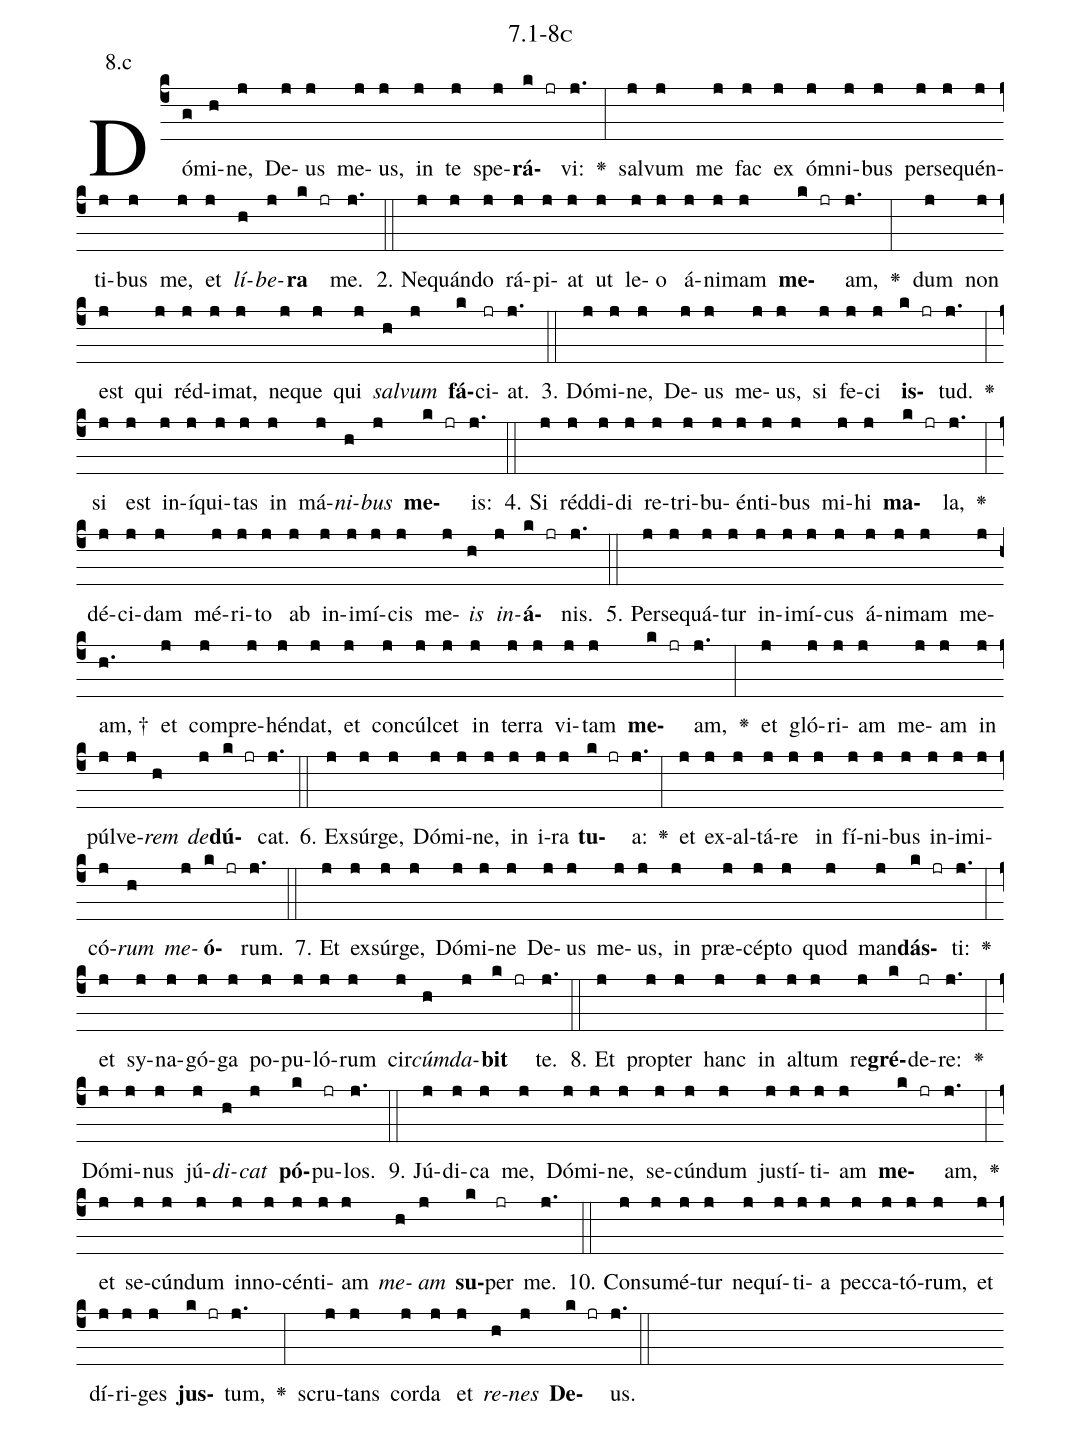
name: 7.1-8c;
annotation: 8.c;
%%
(c4)Dó(g)mi(h)ne,(j) De(j)us(j) me(j)us,(j) in(j) te(j) spe(j)<b>rá</b>(k jr)vi:(j.) <v>\greheightstar</v>(:) sal(j)vum(j) me(j) fac(j) ex(j) óm(j)ni(j)bus(j) per(j)se(j)quén(j)ti(j)bus(j) me,(j) et(j) <i>lí</i>(h)<i>be</i>(j)<b>ra</b>(k jr) me.(j.) (::)
2. Ne(j)quán(j)do(j) rá(j)pi(j)at(j) ut(j) le(j)o(j) á(j)ni(j)mam(j) <b>me</b>(k jr)am,(j.) <v>\greheightstar</v>(:) dum(j) non(j) est(j) qui(j) réd(j)i(j)mat,(j) ne(j)que(j) qui(j) <i>sal</i>(h)<i>vum</i>(j) <b>fá</b>(k)ci(jr)at.(j.) (::)
3. Dó(j)mi(j)ne,(j) De(j)us(j) me(j)us,(j) si(j) fe(j)ci(j) <b>is</b>(k jr)tud.(j.) <v>\greheightstar</v>(:) si(j) est(j) in(j)í(j)qui(j)tas(j) in(j) má(j)<i>ni</i>(h)<i>bus</i>(j) <b>me</b>(k jr)is:(j.) (::)
4. Si(j) réd(j)di(j)di(j) re(j)tri(j)bu(j)én(j)ti(j)bus(j) mi(j)hi(j) <b>ma</b>(k jr)la,(j.) <v>\greheightstar</v>(:) dé(j)ci(j)dam(j) mé(j)ri(j)to(j) ab(j) in(j)i(j)mí(j)cis(j) me(j)<i>is</i>(h) <i>in</i>(j)<b>á</b>(k jr)nis.(j.) (::)
5. Per(j)se(j)quá(j)tur(j) in(j)i(j)mí(j)cus(j) á(j)ni(j)mam(j) me(j)am, †(h.) et(j) com(j)pre(j)hén(j)dat,(j) et(j) con(j)cúl(j)cet(j) in(j) ter(j)ra(j) vi(j)tam(j) <b>me</b>(k jr)am,(j.) <v>\greheightstar</v>(:) et(j) gló(j)ri(j)am(j) me(j)am(j) in(j) púl(j)ve(j)<i>rem</i>(h) <i>de</i>(j)<b>dú</b>(k jr)cat.(j.) (::)
6. Ex(j)súr(j)ge,(j) Dó(j)mi(j)ne,(j) in(j) i(j)ra(j) <b>tu</b>(k jr)a:(j.) <v>\greheightstar</v>(:) et(j) ex(j)al(j)tá(j)re(j) in(j) fí(j)ni(j)bus(j) in(j)i(j)mi(j)có(j)<i>rum</i>(h) <i>me</i>(j)<b>ó</b>(k jr)rum.(j.) (::)
7. Et(j) ex(j)súr(j)ge,(j) Dó(j)mi(j)ne(j) De(j)us(j) me(j)us,(j) in(j) præ(j)cép(j)to(j) quod(j) man(j)<b>dás</b>(k jr)ti:(j.) <v>\greheightstar</v>(:) et(j) sy(j)na(j)gó(j)ga(j) po(j)pu(j)ló(j)rum(j) cir(j)<i>cúm</i>(h)<i>da</i>(j)<b>bit</b>(k jr) te.(j.) (::)
8. Et(j) prop(j)ter(j) hanc(j) in(j) al(j)tum(j) re(j)<b>gré</b>(k)de(jr)re:(j.) <v>\greheightstar</v>(:) Dó(j)mi(j)nus(j) jú(j)<i>di</i>(h)<i>cat</i>(j) <b>pó</b>(k)pu(jr)los.(j.) (::)
9. Jú(j)di(j)ca(j) me,(j) Dó(j)mi(j)ne,(j) se(j)cún(j)dum(j) jus(j)tí(j)ti(j)am(j) <b>me</b>(k jr)am,(j.) <v>\greheightstar</v>(:) et(j) se(j)cún(j)dum(j) in(j)no(j)cén(j)ti(j)am(j) <i>me</i>(h)<i>am</i>(j) <b>su</b>(k)per(jr) me.(j.) (::)
10. Con(j)su(j)mé(j)tur(j) ne(j)quí(j)ti(j)a(j) pec(j)ca(j)tó(j)rum,(j) et(j) dí(j)ri(j)ges(j) <b>jus</b>(k jr)tum,(j.) <v>\greheightstar</v>(:) scru(j)tans(j) cor(j)da(j) et(j) <i>re</i>(h)<i>nes</i>(j) <b>De</b>(k jr)us.(j.) (::)
